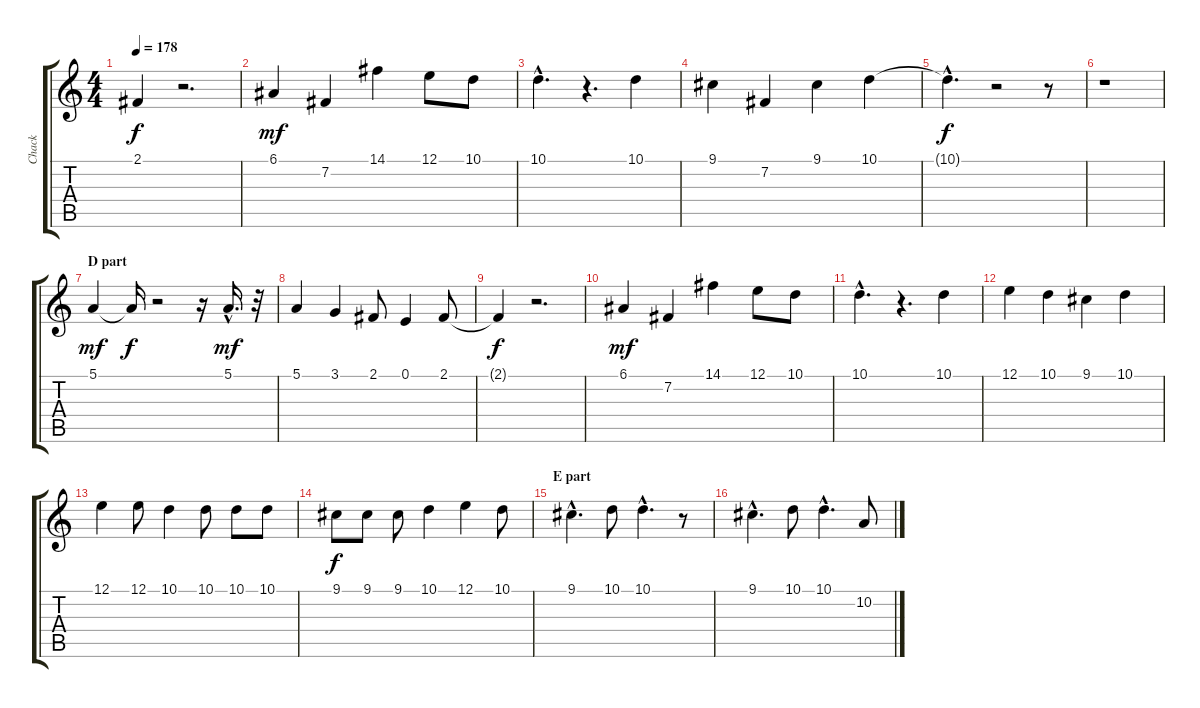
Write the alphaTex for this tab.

\track ("Chack" "Chack") {instrument lead6voice}
\staff {score tabs}
\tuning (E4 B3 G3 D3 A2 E2) {hide}
\ts (4 4)
\tempo 178
\clef g2
\ks c
2.1{t}.4{dy f} r.2{d} |
6.1.4{dy mf} 7.2.4 14.1.4 12.1.8 10.1.8 |
10.1{hac}.4{d} r.4{d} 10.1.4 |
9.1.4 7.2.4 9.1.4 10.1.4 |
10.1{hac t}.4{d dy f} r.2 r.8 |
r.1 |
\section ("" "D part")
5.1.4{dy mf} 5.1{t}.16{dy f} r.2 r.16 5.1{hac}.16{d dy mf} r.32 |
5.1.4 3.1.4 2.1.8 0.1.4 2.1.8 |
2.1{t}.4{dy f} r.2{d} |
6.1.4{dy mf} 7.2.4 14.1.4 12.1.8 10.1.8 |
10.1{hac}.4{d} r.4{d} 10.1.4 |
12.1.4 10.1.4 9.1.4 10.1.4 |
12.1.4 12.1.8 10.1.4 10.1.8 10.1.8 10.1.8 |
9.1.8{dy f} 9.1.8 9.1.8 10.1.4 12.1.4 10.1.8 |
\section ("" "E part")
9.1{hac}.4{d} 10.1.8 10.1{hac}.4{d} r.8 |
9.1{hac}.4{d} 10.1.8 10.1{hac}.4{d} 10.2.8
